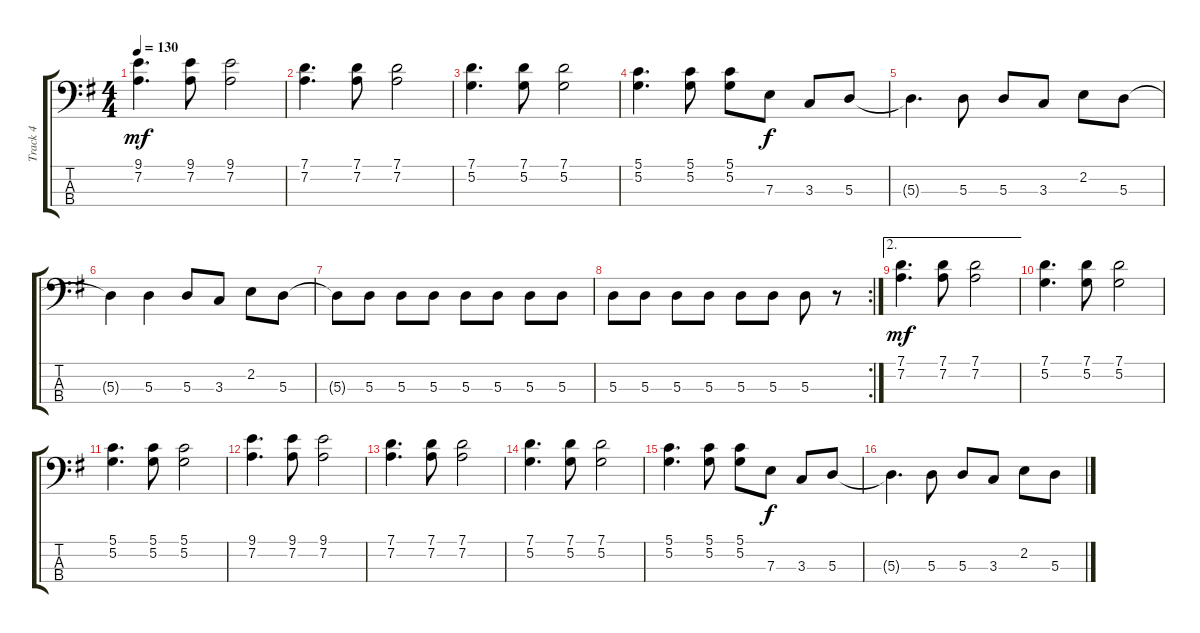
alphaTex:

\track ("Track 4" "Track 4") {instrument electricbassfinger}
\staff {score tabs}
\tuning (G2 D2 A1 E1) {hide}
\ts (4 4)
\tempo 130
\clef f4
\ks g
(9.1 7.2).4{d dy mf} (9.1 7.2).8 (9.1 7.2).2 |
(7.1 7.2).4{d} (7.1 7.2).8 (7.1 7.2).2 |
(7.1 5.2).4{d} (7.1 5.2).8 (7.1 5.2).2 |
(5.1 5.2).4{d} (5.1 5.2).8 (5.1 5.2).8 7.3.8{dy f} 3.3.8 5.3.8 |
5.3{t}.4{d} 5.3.8 5.3.8 3.3.8 2.2.8 5.3.8 |
5.3{t}.4 5.3.4 5.3.8 3.3.8 2.2.8 5.3.8 |
5.3{t}.8 5.3.8 5.3.8 5.3.8 5.3.8 5.3.8 5.3.8 5.3.8 |
\rc 2
5.3.8 5.3.8 5.3.8 5.3.8 5.3.8 5.3.8 5.3.8 r.8 |
\ae 2
(7.1 7.2).4{d dy mf} (7.1 7.2).8 (7.1 7.2).2 |
(7.1 5.2).4{d} (7.1 5.2).8 (7.1 5.2).2 |
(5.1 5.2).4{d} (5.1 5.2).8 (5.1 5.2).2 |
(9.1 7.2).4{d} (9.1 7.2).8 (9.1 7.2).2 |
(7.1 7.2).4{d} (7.1 7.2).8 (7.1 7.2).2 |
(7.1 5.2).4{d} (7.1 5.2).8 (7.1 5.2).2 |
(5.1 5.2).4{d} (5.1 5.2).8 (5.1 5.2).8 7.3.8{dy f} 3.3.8 5.3.8 |
5.3{t}.4{d} 5.3.8 5.3.8 3.3.8 2.2.8 5.3.8
